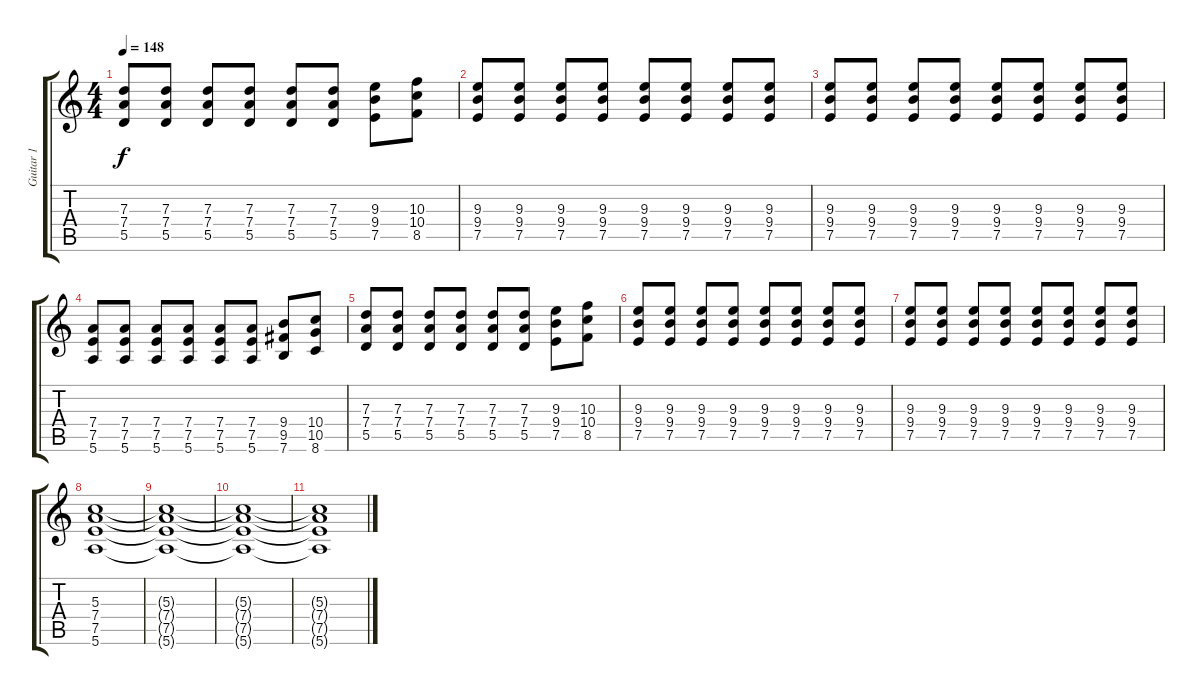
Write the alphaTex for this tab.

\track ("Guitar 1" "Guitar 1") {instrument overdrivenguitar}
\staff {score tabs}
\tuning (E4 B3 G3 D3 A2 E2) {hide}
\ts (4 4)
\tempo 148
\clef g2
\ks c
(7.3 7.4 5.5).8{dy f} (7.3 7.4 5.5).8 (7.3 7.4 5.5).8 (7.3 7.4 5.5).8 (7.3 7.4 5.5).8 (7.3 7.4 5.5).8 (9.3 9.4 7.5).8 (10.3 10.4 8.5).8 |
(9.3 9.4 7.5).8 (9.3 9.4 7.5).8 (9.3 9.4 7.5).8 (9.3 9.4 7.5).8 (9.3 9.4 7.5).8 (9.3 9.4 7.5).8 (9.3 9.4 7.5).8 (9.3 9.4 7.5).8 |
(9.3 9.4 7.5).8 (9.3 9.4 7.5).8 (9.3 9.4 7.5).8 (9.3 9.4 7.5).8 (9.3 9.4 7.5).8 (9.3 9.4 7.5).8 (9.3 9.4 7.5).8 (9.3 9.4 7.5).8 |
(7.4 7.5 5.6).8 (7.4 7.5 5.6).8 (7.4 7.5 5.6).8 (7.4 7.5 5.6).8 (7.4 7.5 5.6).8 (7.4 7.5 5.6).8 (9.4 9.5 7.6).8 (10.4 10.5 8.6).8 |
(7.3 7.4 5.5).8 (7.3 7.4 5.5).8 (7.3 7.4 5.5).8 (7.3 7.4 5.5).8 (7.3 7.4 5.5).8 (7.3 7.4 5.5).8 (9.3 9.4 7.5).8 (10.3 10.4 8.5).8 |
(9.3 9.4 7.5).8 (9.3 9.4 7.5).8 (9.3 9.4 7.5).8 (9.3 9.4 7.5).8 (9.3 9.4 7.5).8 (9.3 9.4 7.5).8 (9.3 9.4 7.5).8 (9.3 9.4 7.5).8 |
(9.3 9.4 7.5).8 (9.3 9.4 7.5).8 (9.3 9.4 7.5).8 (9.3 9.4 7.5).8 (9.3 9.4 7.5).8 (9.3 9.4 7.5).8 (9.3 9.4 7.5).8 (9.3 9.4 7.5).8 |
(5.3 7.4 7.5 5.6).1{volume 0} |
(5.3{t} 7.4{t} 7.5{t} 5.6{t}).1 |
(5.3{t} 7.4{t} 7.5{t} 5.6{t}).1 |
(5.3{t} 7.4{t} 7.5{t} 5.6{t}).1
